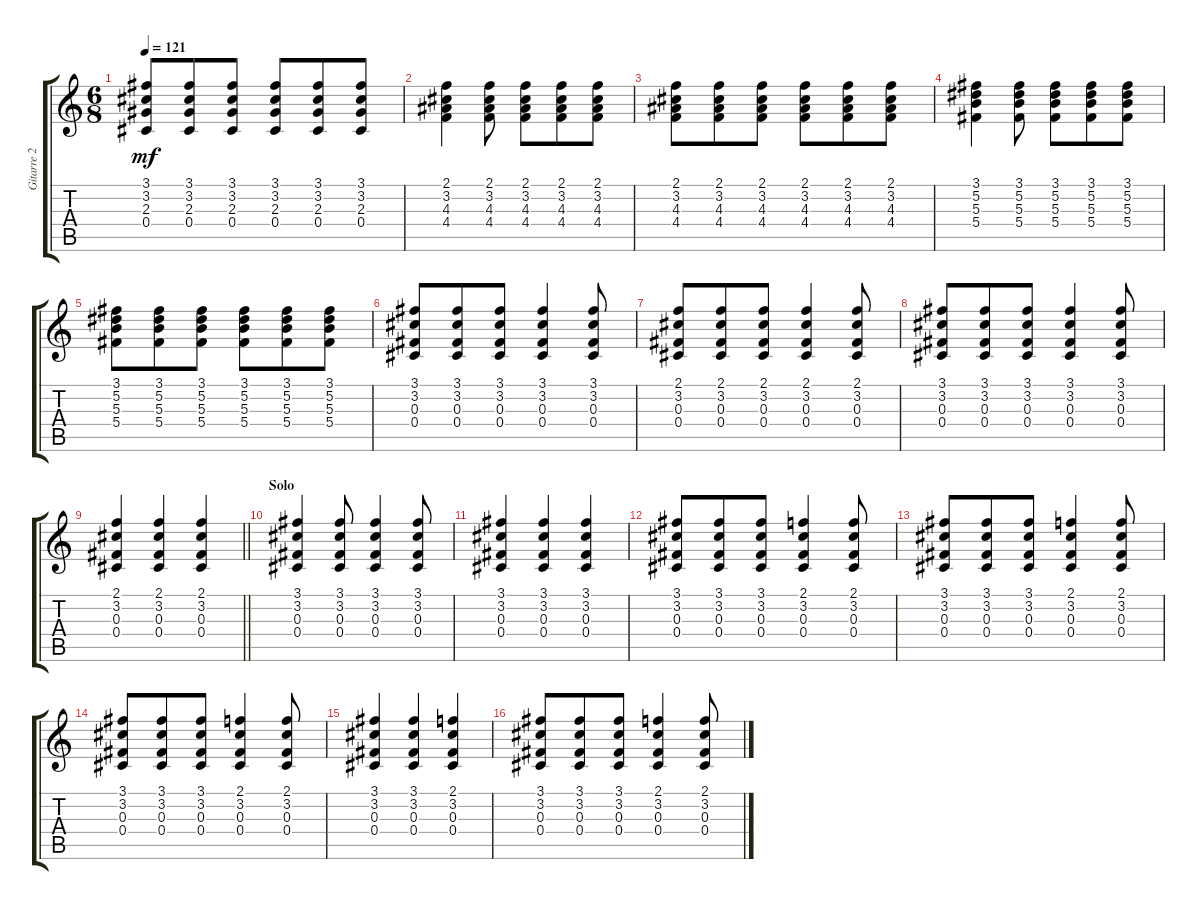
\track ("Gitarre 2" "Gitarre 2") {instrument distortionguitar}
\staff {score tabs}
\tuning (Eb4 Bb3 Gb3 Db3 Ab2 Eb2) {hide}
\ts (6 8)
\tempo 121
\clef g2
\ks c
(3.1 3.2 2.3 0.4).8{dy mf} (3.1 3.2 2.3 0.4).8 (3.1 3.2 2.3 0.4).8 (3.1 3.2 2.3 0.4).8 (3.1 3.2 2.3 0.4).8 (3.1 3.2 2.3 0.4).8 |
(2.1 3.2 4.3 4.4).4 (2.1 3.2 4.3 4.4).8 (2.1 3.2 4.3 4.4).8 (2.1 3.2 4.3 4.4).8 (2.1 3.2 4.3 4.4).8 |
(2.1 3.2 4.3 4.4).8 (2.1 3.2 4.3 4.4).8 (2.1 3.2 4.3 4.4).8 (2.1 3.2 4.3 4.4).8 (2.1 3.2 4.3 4.4).8 (2.1 3.2 4.3 4.4).8 |
(3.1 5.2 5.3 5.4).4 (3.1 5.2 5.3 5.4).8 (3.1 5.2 5.3 5.4).8 (3.1 5.2 5.3 5.4).8 (3.1 5.2 5.3 5.4).8 |
(3.1 5.2 5.3 5.4).8 (3.1 5.2 5.3 5.4).8 (3.1 5.2 5.3 5.4).8 (3.1 5.2 5.3 5.4).8 (3.1 5.2 5.3 5.4).8 (3.1 5.2 5.3 5.4).8 |
(3.1 3.2 0.3 0.4).8 (3.1 3.2 0.3 0.4).8 (3.1 3.2 0.3 0.4).8 (3.1 3.2 0.3 0.4).4 (3.1 3.2 0.3 0.4).8 |
(2.1 3.2 0.3 0.4).8 (2.1 3.2 0.3 0.4).8 (2.1 3.2 0.3 0.4).8 (2.1 3.2 0.3 0.4).4 (2.1 3.2 0.3 0.4).8 |
(3.1 3.2 0.3 0.4).8 (3.1 3.2 0.3 0.4).8 (3.1 3.2 0.3 0.4).8 (3.1 3.2 0.3 0.4).4 (3.1 3.2 0.3 0.4).8 |
\barLineRight lightlight
(2.1 3.2 0.3 0.4).4 (2.1 3.2 0.3 0.4).4 (2.1 3.2 0.3 0.4).4 |
\section ("" "Solo")
(3.1 3.2 0.3 0.4).4 (3.1 3.2 0.3 0.4).8 (3.1 3.2 0.3 0.4).4 (3.1 3.2 0.3 0.4).8 |
(3.1 3.2 0.3 0.4).4 (3.1 3.2 0.3 0.4).4 (3.1 3.2 0.3 0.4).4 |
(3.1 3.2 0.3 0.4).8 (3.1 3.2 0.3 0.4).8 (3.1 3.2 0.3 0.4).8 (2.1 3.2 0.3 0.4).4 (2.1 3.2 0.3 0.4).8 |
(3.1 3.2 0.3 0.4).8 (3.1 3.2 0.3 0.4).8 (3.1 3.2 0.3 0.4).8 (2.1 3.2 0.3 0.4).4 (2.1 3.2 0.3 0.4).8 |
(3.1 3.2 0.3 0.4).8 (3.1 3.2 0.3 0.4).8 (3.1 3.2 0.3 0.4).8 (2.1 3.2 0.3 0.4).4 (2.1 3.2 0.3 0.4).8 |
(3.1 3.2 0.3 0.4).4 (3.1 3.2 0.3 0.4).4 (2.1 3.2 0.3 0.4).4 |
(3.1 3.2 0.3 0.4).8 (3.1 3.2 0.3 0.4).8 (3.1 3.2 0.3 0.4).8 (2.1 3.2 0.3 0.4).4 (2.1 3.2 0.3 0.4).8
